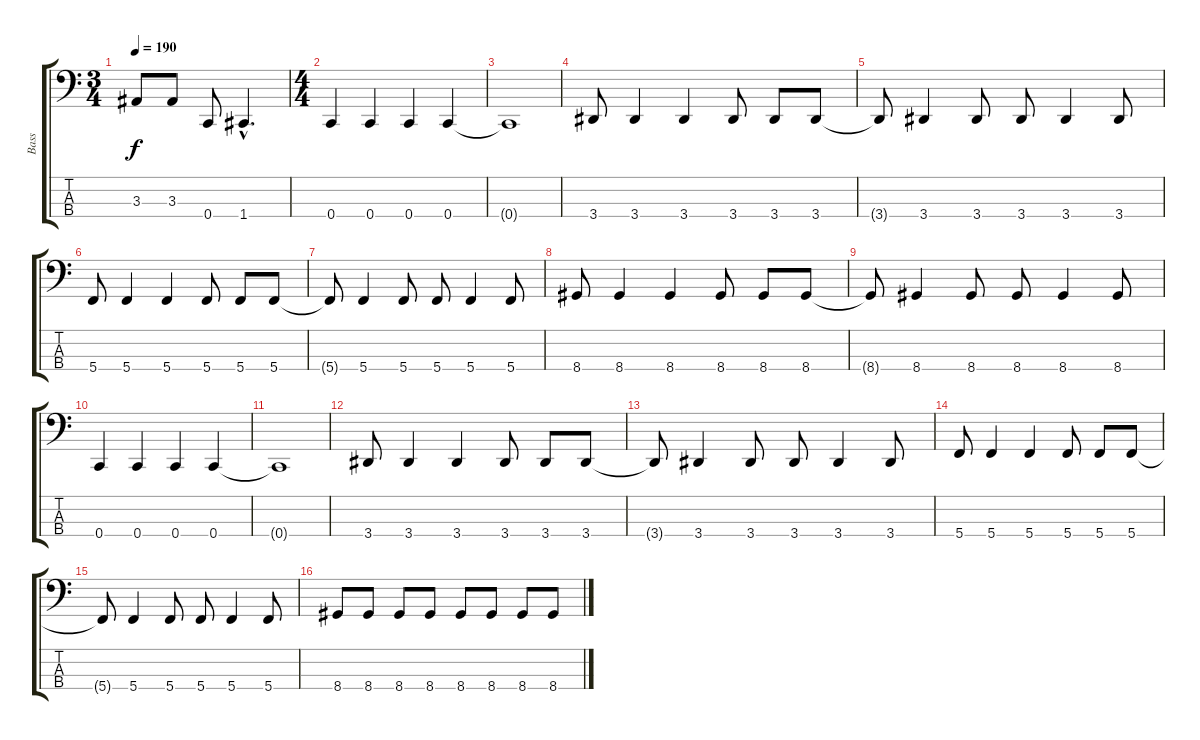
\track ("Bass" "Bass") {instrument electricbasspick}
\staff {score tabs}
\tuning (F2 C2 G1 C1) {hide}
\ts (3 4)
\tempo 190
\clef f4
\ks c
3.3.8{dy f} 3.3.8 0.4.8 1.4{hac}.4{d} |
\ts (4 4)
0.4.4 0.4.4 0.4.4 0.4.4 |
0.4{t}.1 |
3.4.8 3.4.4 3.4.4 3.4.8 3.4.8 3.4.8 |
3.4{t}.8 3.4.4 3.4.8 3.4.8 3.4.4 3.4.8 |
5.4.8 5.4.4 5.4.4 5.4.8 5.4.8 5.4.8 |
5.4{t}.8 5.4.4 5.4.8 5.4.8 5.4.4 5.4.8 |
8.4.8 8.4.4 8.4.4 8.4.8 8.4.8 8.4.8 |
8.4{t}.8 8.4.4 8.4.8 8.4.8 8.4.4 8.4.8 |
0.4.4 0.4.4 0.4.4 0.4.4 |
0.4{t}.1 |
3.4.8 3.4.4 3.4.4 3.4.8 3.4.8 3.4.8 |
3.4{t}.8 3.4.4 3.4.8 3.4.8 3.4.4 3.4.8 |
5.4.8 5.4.4 5.4.4 5.4.8 5.4.8 5.4.8 |
5.4{t}.8 5.4.4 5.4.8 5.4.8 5.4.4 5.4.8 |
8.4.8 8.4.8 8.4.8 8.4.8 8.4.8 8.4.8 8.4.8 8.4.8
